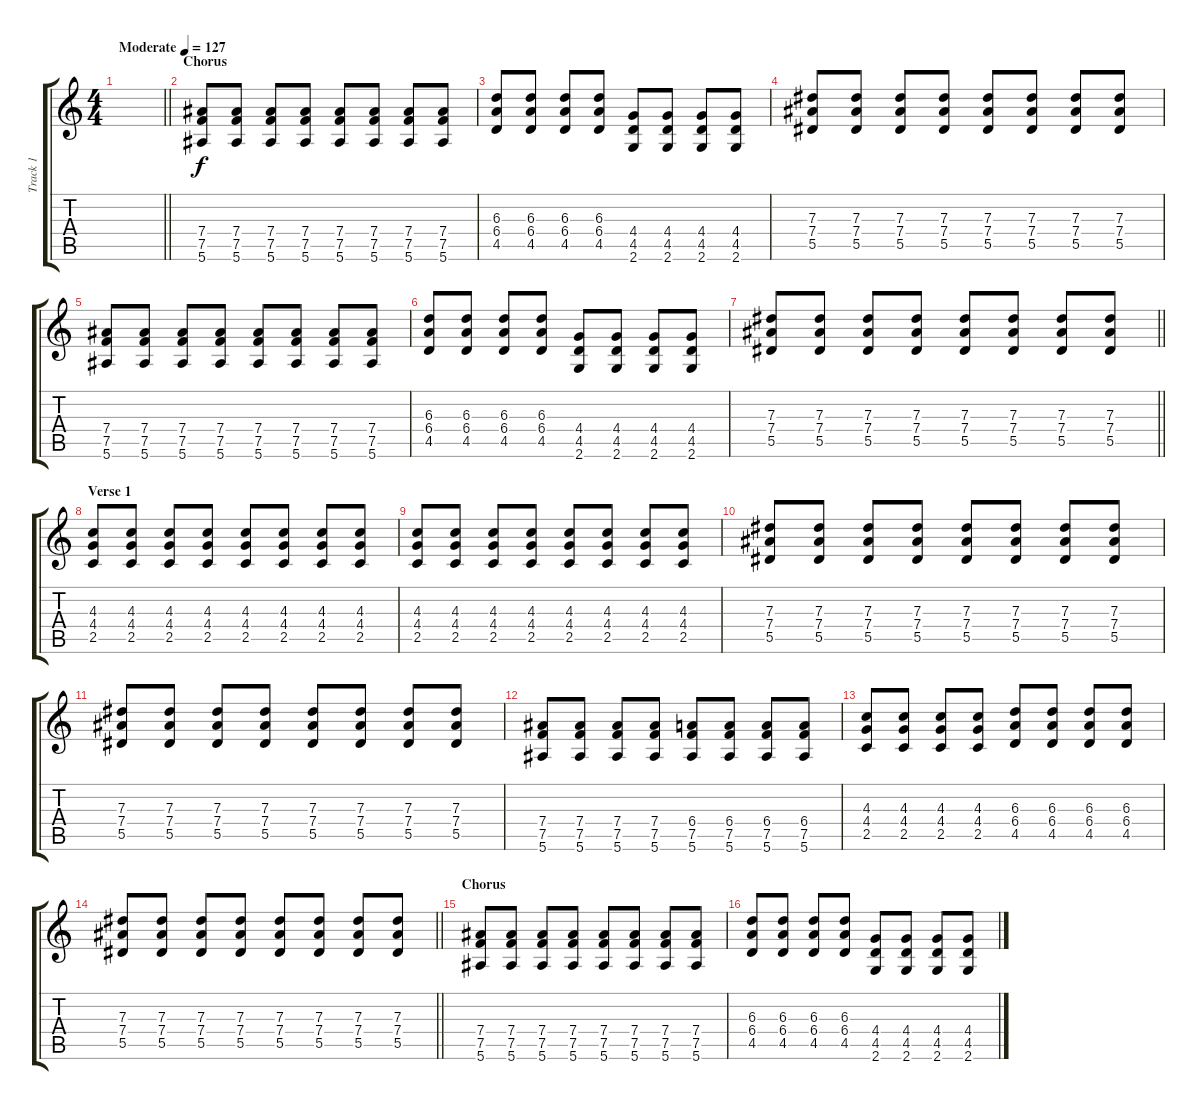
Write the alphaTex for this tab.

\track ("Track 1" "Track 1") {instrument electricguitarclean}
\staff {score tabs}
\tuning (F4 C4 Ab3 Eb3 Bb2 F2) {hide}
\ts (4 4)
\tempo (127 "Moderate")
\clef g2
\barLineRight lightlight
\ks c
|
\section ("" "Chorus")
(7.4 7.5 5.6).8 (7.4 7.5 5.6).8 (7.4 7.5 5.6).8 (7.4 7.5 5.6).8 (7.4 7.5 5.6).8 (7.4 7.5 5.6).8 (7.4 7.5 5.6).8 (7.4 7.5 5.6).8 |
(6.3 6.4 4.5).8 (6.3 6.4 4.5).8 (6.3 6.4 4.5).8 (6.3 6.4 4.5).8 (4.4 4.5 2.6).8 (4.4 4.5 2.6).8 (4.4 4.5 2.6).8 (4.4 4.5 2.6).8 |
(7.3 7.4 5.5).8 (7.3 7.4 5.5).8 (7.3 7.4 5.5).8 (7.3 7.4 5.5).8 (7.3 7.4 5.5).8 (7.3 7.4 5.5).8 (7.3 7.4 5.5).8 (7.3 7.4 5.5).8 |
(7.4 7.5 5.6).8 (7.4 7.5 5.6).8 (7.4 7.5 5.6).8 (7.4 7.5 5.6).8 (7.4 7.5 5.6).8 (7.4 7.5 5.6).8 (7.4 7.5 5.6).8 (7.4 7.5 5.6).8 |
(6.3 6.4 4.5).8 (6.3 6.4 4.5).8 (6.3 6.4 4.5).8 (6.3 6.4 4.5).8 (4.4 4.5 2.6).8 (4.4 4.5 2.6).8 (4.4 4.5 2.6).8 (4.4 4.5 2.6).8 |
\barLineRight lightlight
(7.3 7.4 5.5).8 (7.3 7.4 5.5).8 (7.3 7.4 5.5).8 (7.3 7.4 5.5).8 (7.3 7.4 5.5).8 (7.3 7.4 5.5).8 (7.3 7.4 5.5).8 (7.3 7.4 5.5).8 |
\section ("" "Verse 1")
(4.3 4.4 2.5).8 (4.3 4.4 2.5).8 (4.3 4.4 2.5).8 (4.3 4.4 2.5).8 (4.3 4.4 2.5).8 (4.3 4.4 2.5).8 (4.3 4.4 2.5).8 (4.3 4.4 2.5).8 |
(4.3 4.4 2.5).8 (4.3 4.4 2.5).8 (4.3 4.4 2.5).8 (4.3 4.4 2.5).8 (4.3 4.4 2.5).8 (4.3 4.4 2.5).8 (4.3 4.4 2.5).8 (4.3 4.4 2.5).8 |
(7.3 7.4 5.5).8 (7.3 7.4 5.5).8 (7.3 7.4 5.5).8 (7.3 7.4 5.5).8 (7.3 7.4 5.5).8 (7.3 7.4 5.5).8 (7.3 7.4 5.5).8 (7.3 7.4 5.5).8 |
(7.3 7.4 5.5).8 (7.3 7.4 5.5).8 (7.3 7.4 5.5).8 (7.3 7.4 5.5).8 (7.3 7.4 5.5).8 (7.3 7.4 5.5).8 (7.3 7.4 5.5).8 (7.3 7.4 5.5).8 |
(7.4 7.5 5.6).8 (7.4 7.5 5.6).8 (7.4 7.5 5.6).8 (7.4 7.5 5.6).8 (6.4 7.5 5.6).8 (6.4 7.5 5.6).8 (6.4 7.5 5.6).8 (6.4 7.5 5.6).8 |
(4.3 4.4 2.5).8 (4.3 4.4 2.5).8 (4.3 4.4 2.5).8 (4.3 4.4 2.5).8 (6.3 6.4 4.5).8 (6.3 6.4 4.5).8 (6.3 6.4 4.5).8 (6.3 6.4 4.5).8 |
\barLineRight lightlight
(7.3 7.4 5.5).8 (7.3 7.4 5.5).8 (7.3 7.4 5.5).8 (7.3 7.4 5.5).8 (7.3 7.4 5.5).8 (7.3 7.4 5.5).8 (7.3 7.4 5.5).8 (7.3 7.4 5.5).8 |
\section ("" "Chorus")
(7.4 7.5 5.6).8 (7.4 7.5 5.6).8 (7.4 7.5 5.6).8 (7.4 7.5 5.6).8 (7.4 7.5 5.6).8 (7.4 7.5 5.6).8 (7.4 7.5 5.6).8 (7.4 7.5 5.6).8 |
(6.3 6.4 4.5).8 (6.3 6.4 4.5).8 (6.3 6.4 4.5).8 (6.3 6.4 4.5).8 (4.4 4.5 2.6).8 (4.4 4.5 2.6).8 (4.4 4.5 2.6).8 (4.4 4.5 2.6).8
